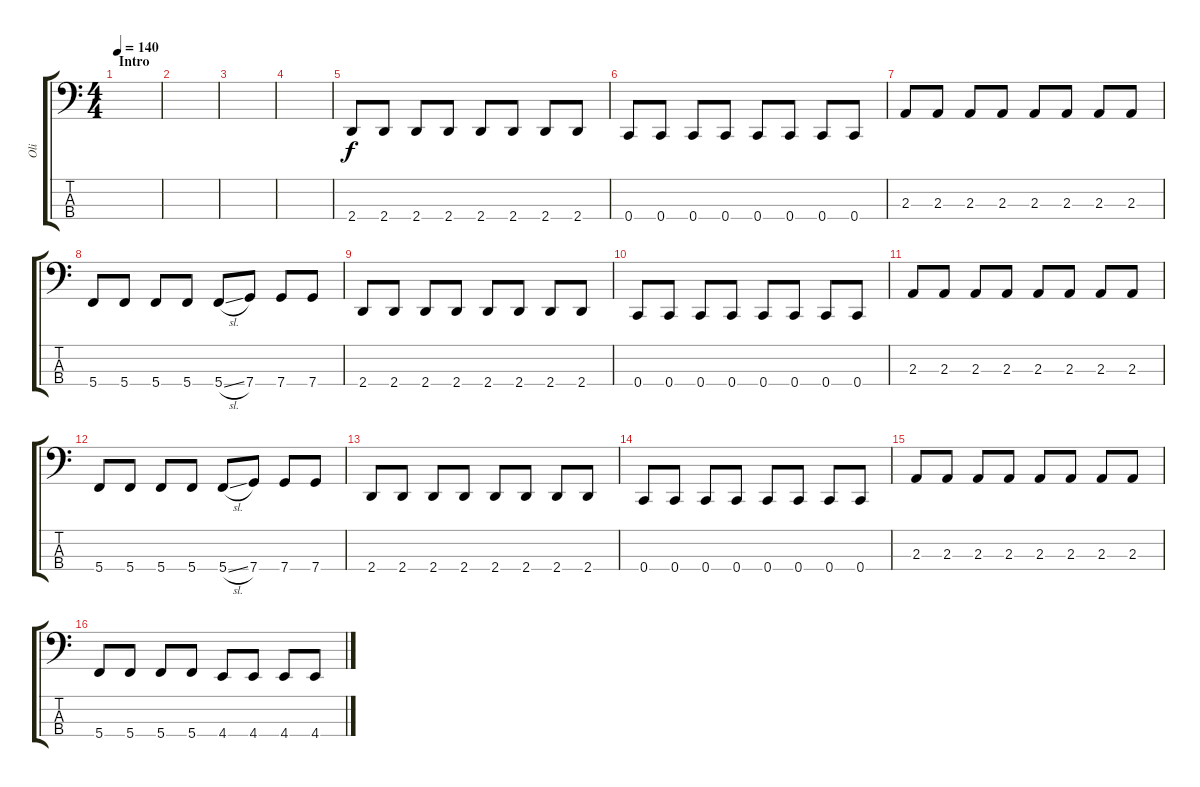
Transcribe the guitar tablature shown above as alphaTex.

\track ("Oli" "Oli") {instrument electricbasspick}
\staff {score tabs}
\tuning (F2 C2 G1 C1) {hide}
\ts (4 4)
\section ("" "Intro")
\tempo 140
\clef f4
\ks c
|
|
|
|
2.4.8 2.4.8 2.4.8 2.4.8 2.4.8 2.4.8 2.4.8 2.4.8 |
0.4.8 0.4.8 0.4.8 0.4.8 0.4.8 0.4.8 0.4.8 0.4.8 |
2.3.8 2.3.8 2.3.8 2.3.8 2.3.8 2.3.8 2.3.8 2.3.8 |
5.4.8 5.4.8 5.4.8 5.4.8 5.4{sl}.8 7.4.8 7.4.8 7.4.8 |
2.4.8 2.4.8 2.4.8 2.4.8 2.4.8 2.4.8 2.4.8 2.4.8 |
0.4.8 0.4.8 0.4.8 0.4.8 0.4.8 0.4.8 0.4.8 0.4.8 |
2.3.8 2.3.8 2.3.8 2.3.8 2.3.8 2.3.8 2.3.8 2.3.8 |
5.4.8 5.4.8 5.4.8 5.4.8 5.4{sl}.8 7.4.8 7.4.8 7.4.8 |
2.4.8 2.4.8 2.4.8 2.4.8 2.4.8 2.4.8 2.4.8 2.4.8 |
0.4.8 0.4.8 0.4.8 0.4.8 0.4.8 0.4.8 0.4.8 0.4.8 |
2.3.8 2.3.8 2.3.8 2.3.8 2.3.8 2.3.8 2.3.8 2.3.8 |
5.4.8 5.4.8 5.4.8 5.4.8 4.4.8 4.4.8 4.4.8 4.4.8
